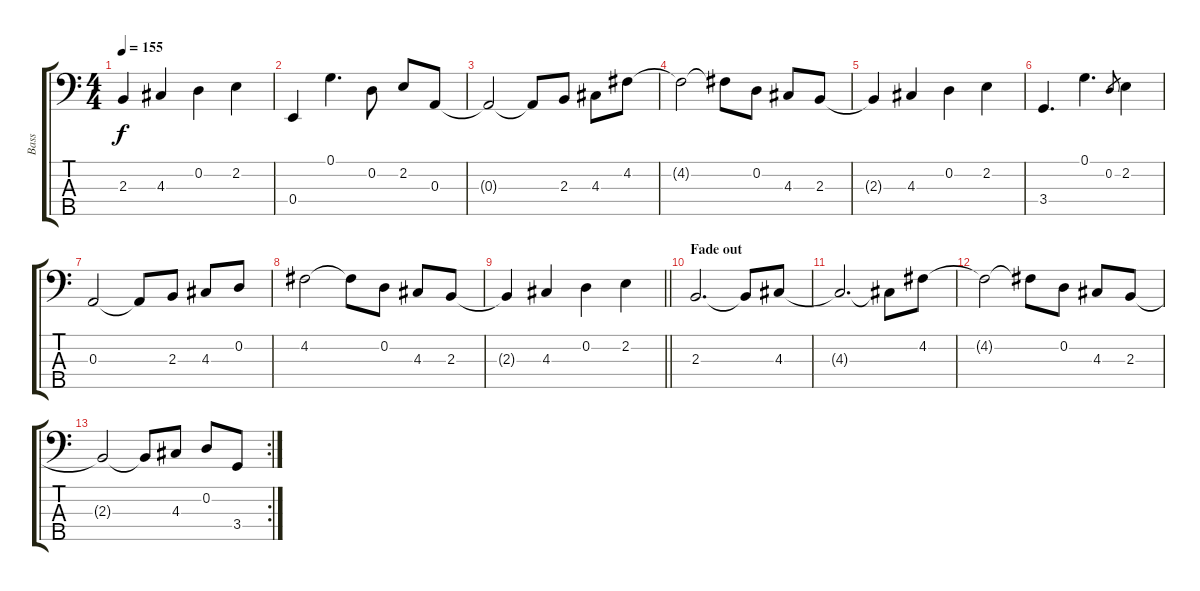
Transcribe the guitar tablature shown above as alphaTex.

\track ("Bass" "Bass") {instrument electricbassfinger}
\staff {score tabs}
\tuning (G2 D2 A1 E1 B0) {hide}
\ts (4 4)
\tempo 155
\clef f4
\ks c
2.3{t}.4{dy f} 4.3.4 0.2.4 2.2.4 |
0.4.4 0.1.4{d} 0.2.8 2.2.8 0.3.8 |
0.3{t}.2 0.3{t}.8 2.3.8 4.3.8 4.2.8 |
4.2{t}.2 4.2{t}.8 0.2.8 4.3.8 2.3.8 |
2.3{t}.4 4.3.4 0.2.4 2.2.4 |
3.4.4{d} 0.1.4{d} 0.2.8{gr} 2.2.4 |
0.3.2 0.3{t}.8 2.3.8 4.3.8 0.2.8 |
4.2.2 4.2{t}.8 0.2.8 4.3.8 2.3.8 |
\barLineRight lightlight
2.3{t}.4 4.3.4 0.2.4 2.2.4 |
\section ("" "Fade out")
2.3.2{d} 2.3{t}.8 4.3.8 |
4.3{t}.2{d} 4.3{t}.8 4.2.8 |
4.2{t}.2 4.2{t}.8 0.2.8 4.3.8 2.3.8 |
\rc 2
2.3{t}.2 2.3{t}.8 4.3.8 0.2.8 3.4.8
